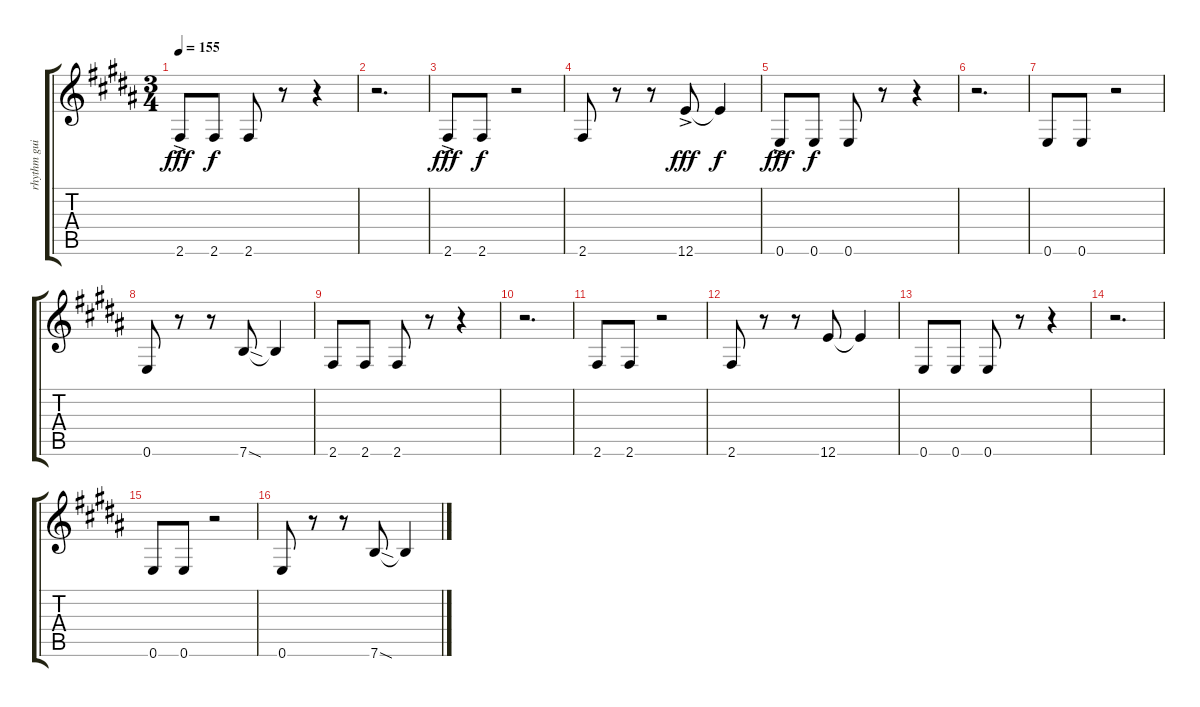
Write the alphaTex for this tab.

\track ("rhythm guitar" "rhythm gui") {instrument distortionguitar}
\staff {score tabs}
\tuning (E4 B3 G3 D3 A2 E2) {hide}
\ts (3 4)
\tempo 155
\clef g2
\ks b
2.6{ac}.8{dy fff instrument distortionguitar} 2.6.8{dy f} 2.6.8 r.8 r.4 |
r.2{d} |
2.6{ac}.8{dy fff} 2.6.8{dy f} r.2 |
2.6.8 r.8 r.8 12.6{ac}.8{dy fff} 12.6{t}.4{dy f} |
0.6{ac}.8{dy fff} 0.6.8{dy f} 0.6.8 r.8 r.4 |
r.2{d} |
0.6.8 0.6.8 r.2 |
0.6.8 r.8 r.8 7.6{sod}.8 7.6{t}.4 |
2.6.8 2.6.8 2.6.8 r.8 r.4 |
r.2{d} |
2.6.8 2.6.8 r.2 |
2.6.8 r.8 r.8 12.6.8 12.6{t}.4 |
0.6.8 0.6.8 0.6.8 r.8 r.4 |
r.2{d} |
0.6.8 0.6.8 r.2 |
0.6.8 r.8 r.8 7.6{sod}.8 7.6{t}.4
